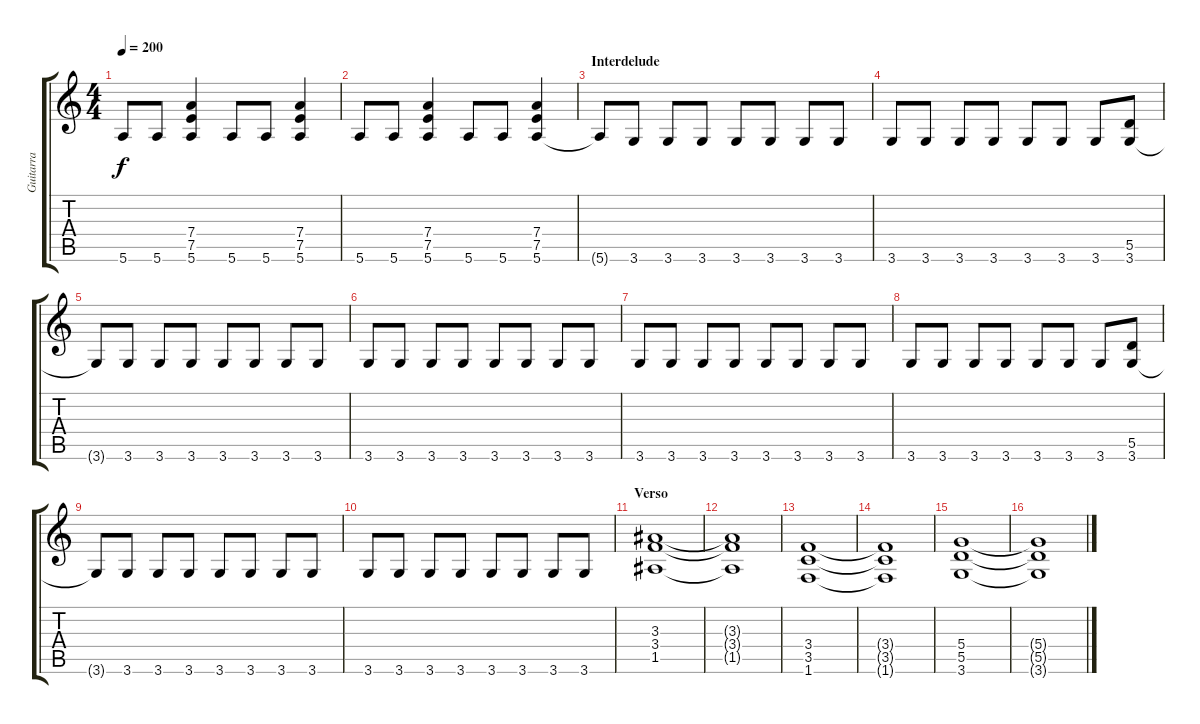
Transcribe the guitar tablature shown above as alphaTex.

\track ("Guitarra" "Guitarra") {instrument distortionguitar}
\staff {score tabs}
\tuning (E4 B3 G3 D3 A2 E2) {hide}
\ts (4 4)
\tempo 200
\clef g2
\ks c
5.6.8{dy f} 5.6.8 (7.4 7.5 5.6).4 5.6.8 5.6.8 (7.4 7.5 5.6).4 |
5.6.8 5.6.8 (7.4 7.5 5.6).4 5.6.8 5.6.8 (7.4 7.5 5.6).4 |
\section ("" "Interdelude")
5.6{t}.8 3.6.8 3.6.8 3.6.8 3.6.8 3.6.8 3.6.8 3.6.8 |
3.6.8 3.6.8 3.6.8 3.6.8 3.6.8 3.6.8 3.6.8 (5.5 3.6).8 |
3.6{t}.8 3.6.8 3.6.8 3.6.8 3.6.8 3.6.8 3.6.8 3.6.8 |
3.6.8 3.6.8 3.6.8 3.6.8 3.6.8 3.6.8 3.6.8 3.6.8 |
3.6.8 3.6.8 3.6.8 3.6.8 3.6.8 3.6.8 3.6.8 3.6.8 |
3.6.8 3.6.8 3.6.8 3.6.8 3.6.8 3.6.8 3.6.8 (5.5 3.6).8 |
3.6{t}.8 3.6.8 3.6.8 3.6.8 3.6.8 3.6.8 3.6.8 3.6.8 |
3.6.8 3.6.8 3.6.8 3.6.8 3.6.8 3.6.8 3.6.8 3.6.8 |
\section ("" "Verso")
(3.3 3.4 1.5).1 |
(3.3{t} 3.4{t} 1.5{t}).1 |
(3.4 3.5 1.6).1 |
(3.4{t} 3.5{t} 1.6{t}).1 |
(5.4 5.5 3.6).1 |
(5.4{t} 5.5{t} 3.6{t}).1
